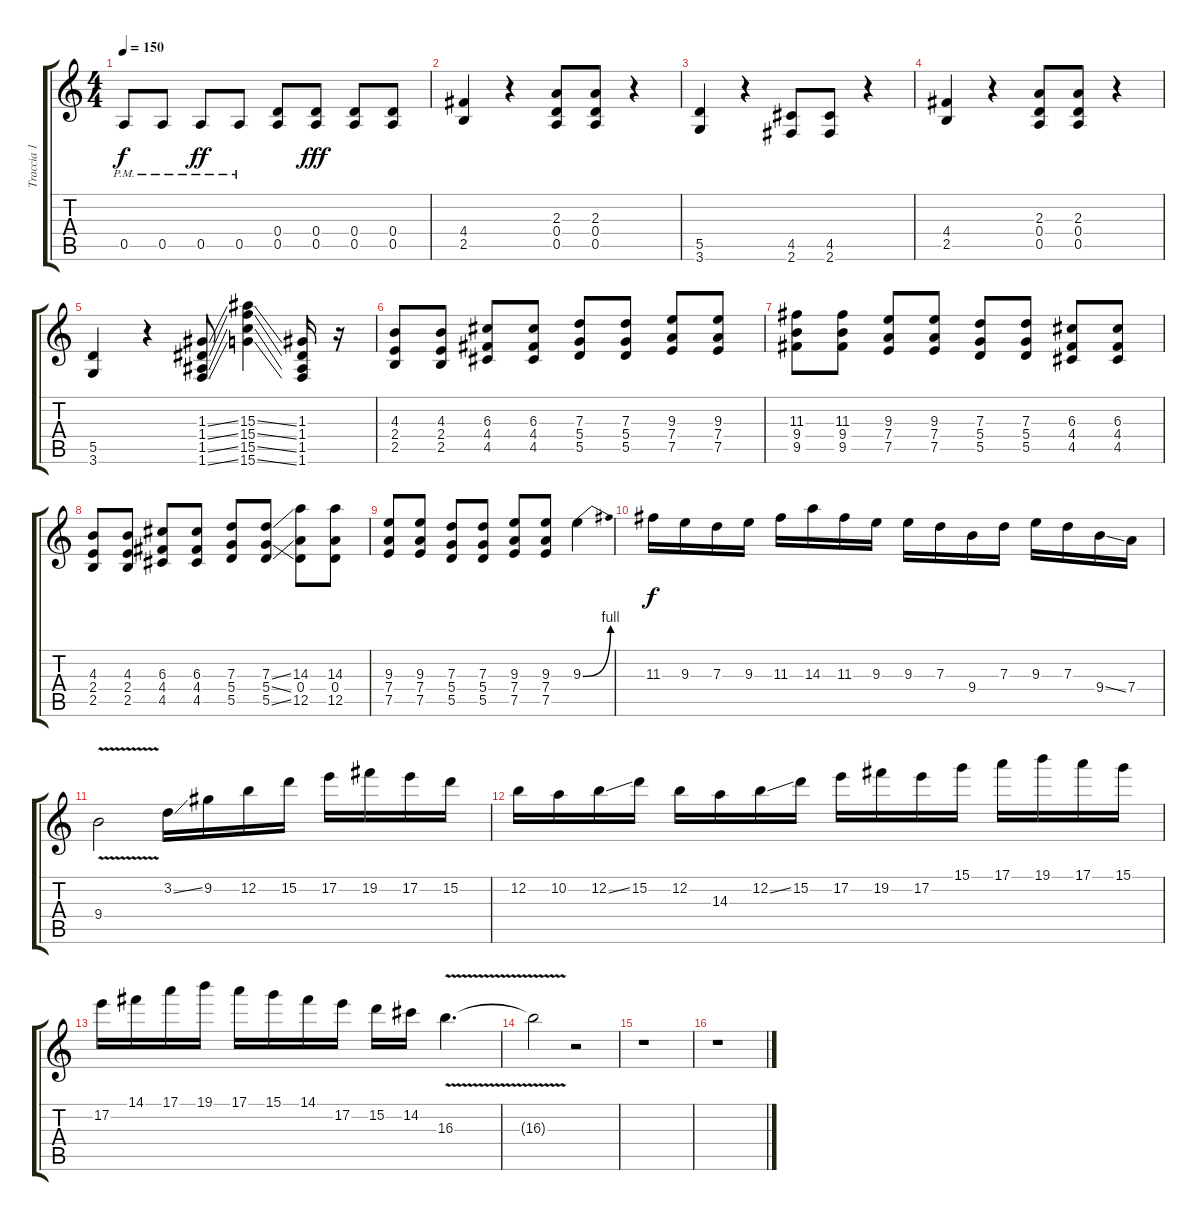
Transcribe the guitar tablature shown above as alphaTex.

\track ("Traccia 1" "Traccia 1") {instrument distortionguitar}
\staff {score tabs}
\tuning (E4 B3 G3 D3 A2 E2) {hide}
\ts (4 4)
\tempo 150
\clef g2
\ks c
0.5{pm}.8{dy f} 0.5{pm}.8 0.5{pm}.8{dy ff} 0.5{pm}.8 (0.4 0.5).8 (0.4 0.5).8{dy fff} (0.4 0.5).8 (0.4 0.5).8 |
(4.4 2.5).4 r.4 (2.3 0.4 0.5).8 (2.3 0.4 0.5).8 r.4 |
(5.5 3.6).4 r.4 (4.5 2.6).8 (4.5 2.6).8 r.4 |
(4.4 2.5).4 r.4 (2.3 0.4 0.5).8 (2.3 0.4 0.5).8 r.4 |
(5.5 3.6).4 r.4 (1.3{ss} 1.4{ss} 1.5{ss} 1.6{ss}).8 (15.3{ss} 15.4{ss} 15.5{ss} 15.6{ss}).4 (1.3 1.4 1.5 1.6).16 r.16 |
(4.3 2.4 2.5).8 (4.3 2.4 2.5).8 (6.3 4.4 4.5).8 (6.3 4.4 4.5).8 (7.3 5.4 5.5).8 (7.3 5.4 5.5).8 (9.3 7.4 7.5).8 (9.3 7.4 7.5).8 |
(11.3 9.4 9.5).8 (11.3 9.4 9.5).8 (9.3 7.4 7.5).8 (9.3 7.4 7.5).8 (7.3 5.4 5.5).8 (7.3 5.4 5.5).8 (6.3 4.4 4.5).8 (6.3 4.4 4.5).8 |
(4.3 2.4 2.5).8 (4.3 2.4 2.5).8 (6.3 4.4 4.5).8 (6.3 4.4 4.5).8 (7.3 5.4 5.5).8 (7.3{ss} 5.4{ss} 5.5{ss}).8 (14.3 0.4 12.5).8 (14.3 0.4 12.5).8 |
(9.3 7.4 7.5).8 (9.3 7.4 7.5).8 (7.3 5.4 5.5).8 (7.3 5.4 5.5).8 (9.3 7.4 7.5).8 (9.3 7.4 7.5).8 9.3{be (bend 0 0 60 4)}.4 |
11.3.16{dy f} 9.3.16 7.3.16 9.3.16 11.3.16 14.3.16 11.3.16 9.3.16 9.3.16 7.3.16 9.4.16 7.3.16 9.3.16 7.3.16 9.4{ss}.16 7.4.16 |
9.4{v}.2 3.2{ss}.16 9.2.16 12.2.16 15.2.16 17.2.16 19.2.16 17.2.16 15.2.16 |
12.2.16 10.2.16 12.2{ss}.16 15.2.16 12.2.16 14.3.16 12.2{ss}.16 15.2.16 17.2.16 19.2.16 17.2.16 15.1.16 17.1.16 19.1.16 17.1.16 15.1.16 |
17.2.16 14.1.16 17.1.16 19.1.16 17.1.16 15.1.16 14.1.16 17.2.16 15.2.16 14.2.16 16.3{v}.4{d} |
16.3{t}.2 r.2 |
r.1 |
r.1
